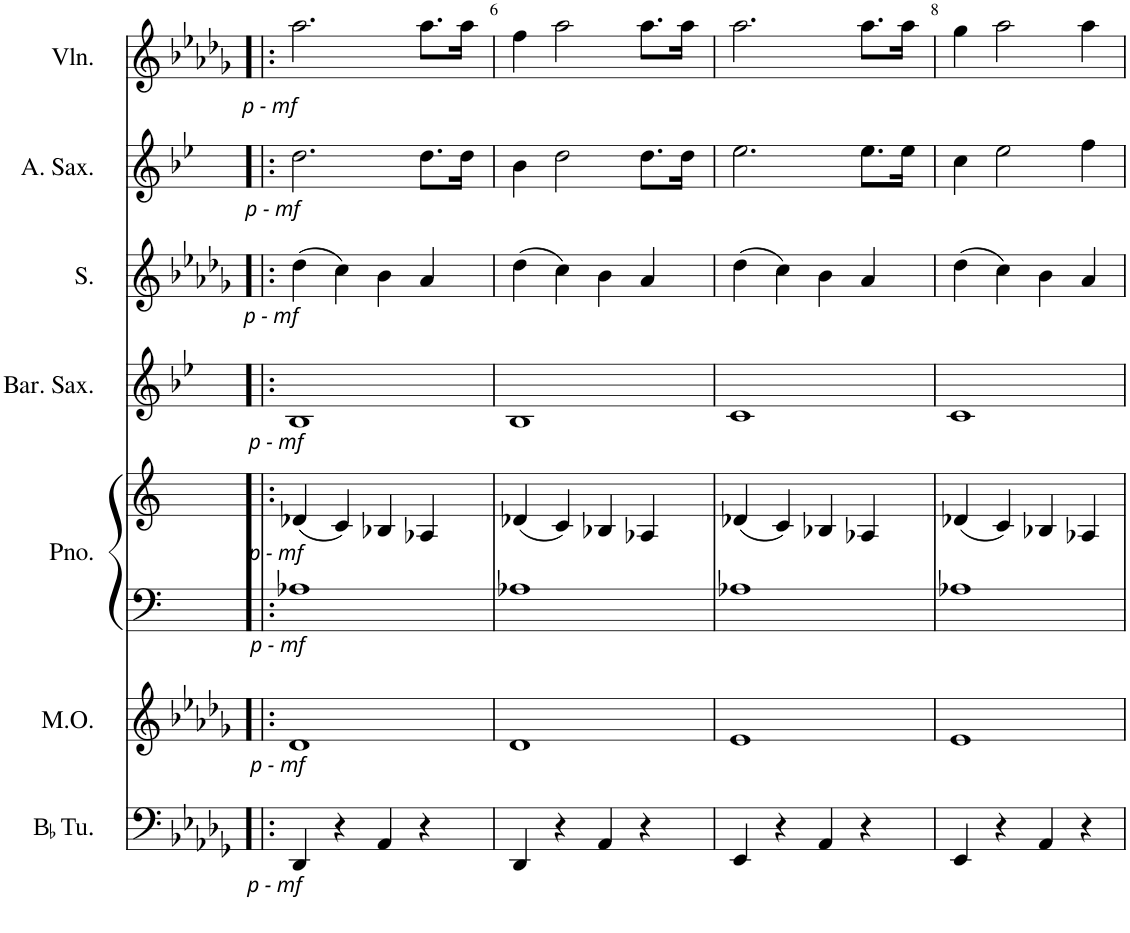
**kern	**dynam	**kern	**dynam	**kern	**kern	**dynam	**kern	**dynam	**kern	**dynam	**kern	**dynam	**kern	**dynam
*part7	*part7	*part6	*part6	*part5	*part5	*part5	*part4	*part4	*part3	*part3	*part2	*part2	*part1	*part1
*staff8	*staff8	*staff7	*staff7	*staff6	*staff5	*staff5/6	*staff4	*staff4	*staff3	*staff3	*staff2	*staff2	*staff1	*staff1
*I"BaccidentalFlat Tuba	*	*I"Mouth Organ	*	*I"Piano	*	*	*I"Baritone Saxophone	*	*I"Soprano	*	*I"Alto Saxophone	*	*I"Violin	*
*I'BaccidentalFlat Tu.	*	*I'M.O.	*	*I'Pno.	*	*	*I'Bar. Sax.	*	*I'S.	*	*I'A. Sax.	*	*I'Vln.	*
!!LO:PB:g=z
*clefF4	*	*clefG2	*	*clefF4	*clefG2	*	*clefG2	*	*clefG2	*	*clefG2	*	*clefG2	*
*	*	*Trd7c12	*	*	*	*	*Trd12c21	*	*Trd7c12	*	*Trd5c9	*	*Trd7c12	*
*k[b-e-a-d-g-]	*	*k[b-e-a-d-g-]	*	*k[]	*k[]	*	*k[b-e-]	*	*k[b-e-a-d-g-]	*	*k[b-e-]	*	*k[b-e-a-d-g-]	*
*M4/4	*	*M4/4	*	*M4/4	*M4/4	*	*M4/4	*	*M4/4	*	*M4/4	*	*M4/4	*
=5!|:	=5!|:	=5!|:	=5!|:	=5!|:	=5!|:	=5!|:	=5!|:	=5!|:	=5!|:	=5!|:	=5!|:	=5!|:	=5!|:	=5!|:
!	!LO:DY:b	!	!LO:DY:b	!	!	!LO:DY:b=2	!	!	!	!	!	!	!	!
!	!	!	!	!	!	!LO:DY:n=1:b	!	!LO:DY:b	!	!LO:DY:b	!	!LO:DY:b	!	!LO:DY:b
4DD-/	other-dynamics	1d-	other-dynamics	1A-X	(4d-X/	other-dynamics other-dynamics	1B-	other-dynamics	(4dd-\	other-dynamics	2.dd\	other-dynamics	2.aa-\	other-dynamics
4r	.	.	.	.	4c/)	.	.	.	4cc\)	.	.	.	.	.
4AA-/	.	.	.	.	4B-X/	.	.	.	4b-\	.	.	.	.	.
4r	.	.	.	.	4A-X/	.	.	.	4a-/	.	8.dd\L	.	8.aa-\L	.
.	.	.	.	.	.	.	.	.	.	.	16dd\Jk	.	16aa-\Jk	.
=6	=6	=6	=6	=6	=6	=6	=6	=6	=6	=6	=6	=6	=6	=6
4DD-/	.	1d-	.	1A-X	(4d-X/	.	1B-	.	(4dd-\	.	4b-\	.	4ff\	.
4r	.	.	.	.	4c/)	.	.	.	4cc\)	.	2dd\	.	2aa-\	.
4AA-/	.	.	.	.	4B-X/	.	.	.	4b-\	.	.	.	.	.
4r	.	.	.	.	4A-X/	.	.	.	4a-/	.	8.dd\L	.	8.aa-\L	.
.	.	.	.	.	.	.	.	.	.	.	16dd\Jk	.	16aa-\Jk	.
=7	=7	=7	=7	=7	=7	=7	=7	=7	=7	=7	=7	=7	=7	=7
4EE-/	.	1e-	.	1A-X	(4d-X/	.	1c	.	(4dd-\	.	2.ee-\	.	2.aa-\	.
4r	.	.	.	.	4c/)	.	.	.	4cc\)	.	.	.	.	.
4AA-/	.	.	.	.	4B-X/	.	.	.	4b-\	.	.	.	.	.
4r	.	.	.	.	4A-X/	.	.	.	4a-/	.	8.ee-\L	.	8.aa-\L	.
.	.	.	.	.	.	.	.	.	.	.	16ee-\Jk	.	16aa-\Jk	.
=8	=8	=8	=8	=8	=8	=8	=8	=8	=8	=8	=8	=8	=8	=8
4EE-/	.	1e-	.	1A-X	(4d-X/	.	1c	.	(4dd-\	.	4cc\	.	4gg-\	.
4r	.	.	.	.	4c/)	.	.	.	4cc\)	.	2ee-\	.	2aa-\	.
4AA-/	.	.	.	.	4B-X/	.	.	.	4b-\	.	.	.	.	.
4r	.	.	.	.	4A-X/	.	.	.	4a-/	.	4ff\	.	4aa-\	.
=	=	=	=	=	=	=	=	=	=	=	=	=	=	=
*-	*-	*-	*-	*-	*-	*-	*-	*-	*-	*-	*-	*-	*-	*-
